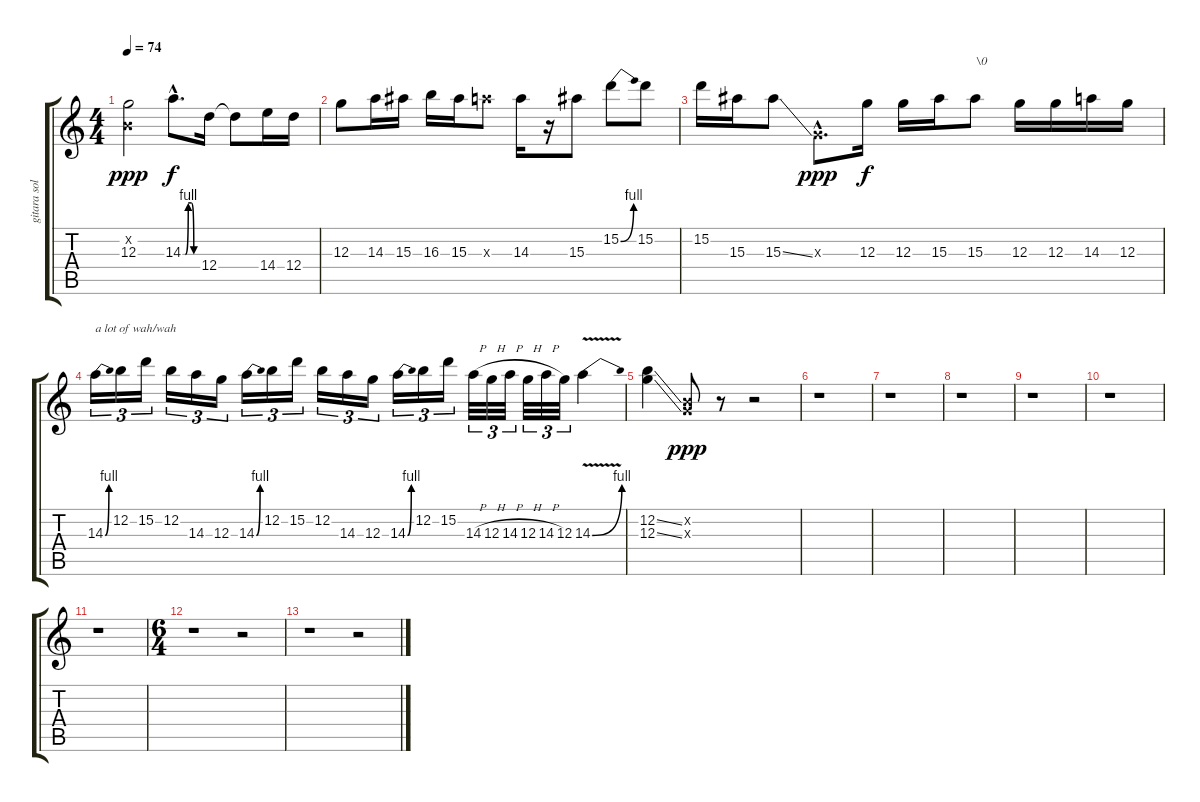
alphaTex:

\track ("gitara solo" "gitara sol") {instrument overdrivenguitar}
\staff {score tabs}
\tuning (E4 B3 G3 D3 A2 E2) {hide}
\ts (4 4)
\tempo 74
\clef g2
\ks c
(0.2{x} 12.3).2{dy ppp} 14.3{be (custom 0 0 10 0 22 4 35 4 45 0 60 0) hac}.8{d dy f} 12.4.16 12.4{t}.8 14.4.16 12.4.16 |
12.3.8 14.3.16 15.3.16 16.3.16 15.3.16 14.3{x}.8 14.3.16 r.16 15.3.8 15.2{be (bend 0 0 60 4)}.8 15.2.8 |
15.2.16 15.3.16 15.3{ss}.8 0.3{hac x}.8{d dy ppp} 12.3.16{dy f} 12.3.16 15.3.16 15.3.8{txt "\\0"} 12.3.16 12.3.16 14.3.16 12.3.16 |
14.3{be (bend 0 0 60 4)}.16{tu (3 2) txt "a lot of wah/wah"} 12.2.16{tu (3 2)} 15.2.16{tu (3 2)} 12.2.16{tu (3 2)} 14.3.16{tu (3 2)} 12.3.16{tu (3 2)} 14.3{be (bend 0 0 60 4)}.16{tu (3 2)} 12.2.16{tu (3 2)} 15.2.16{tu (3 2)} 12.2.16{tu (3 2)} 14.3.16{tu (3 2)} 12.3.16{tu (3 2)} 14.3{be (bend 0 0 60 4)}.16{tu (3 2)} 12.2.16{tu (3 2)} 15.2.16{tu (3 2)} 14.3{h}.32{tu (3 2)} 12.3{h}.32{tu (3 2)} 14.3{h}.32{tu (3 2)} 12.3{h}.32{tu (3 2)} 14.3{h}.32{tu (3 2)} 12.3.32{tu (3 2)} 14.3{be (bend 0 0 60 4) v}.4 |
(12.2{ss} 12.3{ss}).4 (0.2{x} 0.3{x}).8{dy ppp} r.8 r.2 |
r.1 |
r.1 |
r.1 |
r.1 |
r.1 |
r.1 |
\ts (6 4)
r.1 r.2 |
r.1 r.2
